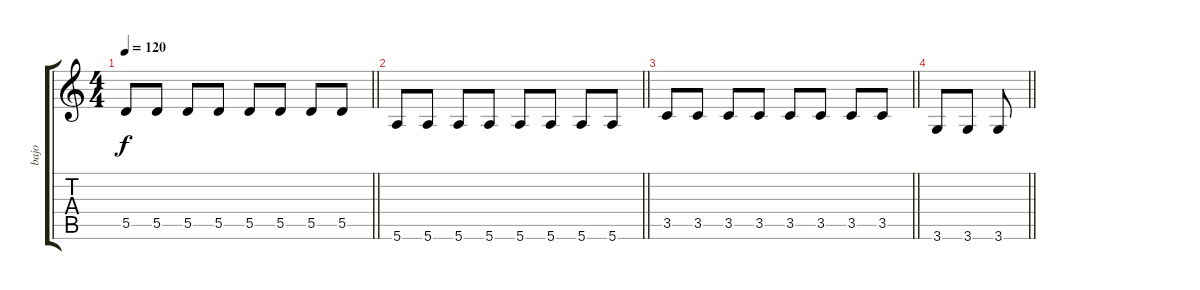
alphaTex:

\track ("bajo" "bajo") {instrument slapbass1}
\staff {score tabs}
\tuning (E4 B3 G3 D3 A2 E2) {hide}
\ts (4 4)
\tempo 120
\clef g2
\barLineRight lightlight
\ks c
5.5.8{dy f} 5.5.8 5.5.8 5.5.8 5.5.8 5.5.8 5.5.8 5.5.8 |
\barLineRight lightlight
5.6.8 5.6.8 5.6.8 5.6.8 5.6.8 5.6.8 5.6.8 5.6.8 |
\barLineRight lightlight
3.5.8 3.5.8 3.5.8 3.5.8 3.5.8 3.5.8 3.5.8 3.5.8 |
\barLineRight lightlight
3.6.8 3.6.8 3.6.8
